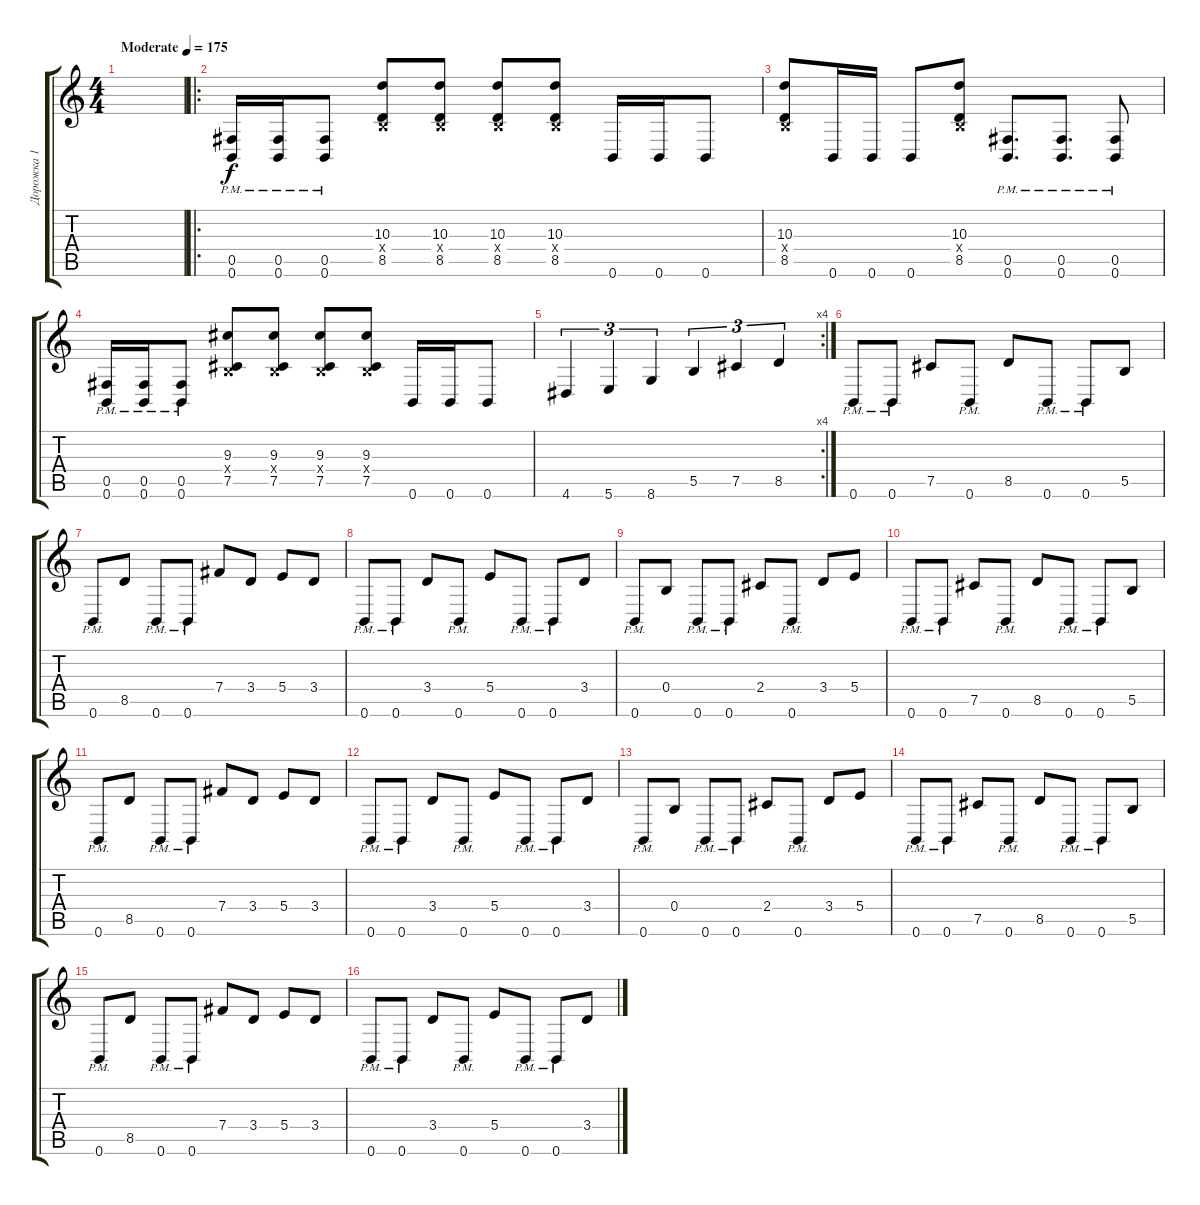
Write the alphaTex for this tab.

\track ("Дорожка 1" "Дорожка 1") {instrument distortionguitar}
\staff {score tabs}
\tuning (Db4 Ab3 E3 B2 Gb2 B1) {hide}
\ts (4 4)
\tempo (175 "Moderate")
\clef g2
\ks c
|
\ro
(0.5{pm} 0.6{pm}).16 (0.5{pm} 0.6{pm}).16 (0.5{pm} 0.6{pm}).8 (10.3 0.4{x} 8.5).8 (10.3 0.4{x} 8.5).8 (10.3 0.4{x} 8.5).8 (10.3 0.4{x} 8.5).8 0.6.16 0.6.16 0.6.8 |
(10.3 0.4{x} 8.5).8 0.6.16 0.6.16 0.6.8 (10.3 0.4{x} 8.5).8 (0.5{pm} 0.6{pm}).8{d} (0.5{pm} 0.6{pm}).8{d} (0.5{pm} 0.6{pm}).8 |
(0.5{pm} 0.6{pm}).16 (0.5{pm} 0.6{pm}).16 (0.5{pm} 0.6{pm}).8 (9.3 0.4{x} 7.5).8 (9.3 0.4{x} 7.5).8 (9.3 0.4{x} 7.5).8 (9.3 0.4{x} 7.5).8 0.6.16 0.6.16 0.6.8 |
\rc 4
4.6.4{tu (3 2)} 5.6.4{tu (3 2)} 8.6.4{tu (3 2)} 5.5.4{tu (3 2)} 7.5.4{tu (3 2)} 8.5.4{tu (3 2)} |
0.6{pm}.8 0.6{pm}.8 7.5.8 0.6{pm}.8 8.5.8 0.6{pm}.8 0.6{pm}.8 5.5.8 |
0.6{pm}.8 8.5.8 0.6{pm}.8 0.6{pm}.8 7.4.8 3.4.8 5.4.8 3.4.8 |
0.6{pm}.8 0.6{pm}.8 3.4.8 0.6{pm}.8 5.4.8 0.6{pm}.8 0.6{pm}.8 3.4.8 |
0.6{pm}.8 0.4.8 0.6{pm}.8 0.6{pm}.8 2.4.8 0.6{pm}.8 3.4.8 5.4.8 |
0.6{pm}.8 0.6{pm}.8 7.5.8 0.6{pm}.8 8.5.8 0.6{pm}.8 0.6{pm}.8 5.5.8 |
0.6{pm}.8 8.5.8 0.6{pm}.8 0.6{pm}.8 7.4.8 3.4.8 5.4.8 3.4.8 |
0.6{pm}.8 0.6{pm}.8 3.4.8 0.6{pm}.8 5.4.8 0.6{pm}.8 0.6{pm}.8 3.4.8 |
0.6{pm}.8 0.4.8 0.6{pm}.8 0.6{pm}.8 2.4.8 0.6{pm}.8 3.4.8 5.4.8 |
0.6{pm}.8 0.6{pm}.8 7.5.8 0.6{pm}.8 8.5.8 0.6{pm}.8 0.6{pm}.8 5.5.8 |
0.6{pm}.8 8.5.8 0.6{pm}.8 0.6{pm}.8 7.4.8 3.4.8 5.4.8 3.4.8 |
0.6{pm}.8 0.6{pm}.8 3.4.8 0.6{pm}.8 5.4.8 0.6{pm}.8 0.6{pm}.8 3.4.8
